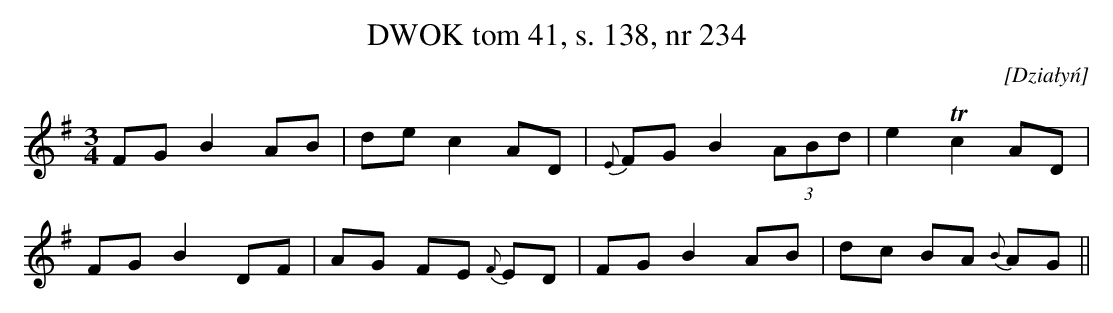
X:1
T:DWOK tom 41, s. 138, nr 234
O:[Działyń]
L:1/16
M:3/4
K:G
F2G2 B4 A2B2|d2e2 c4 A2D2|{E}F2G2 B4  (3A2B2d2 |e4 !trill!c4 A2D2|
F2G2 B4 D2F2|A2G2 F2E2 {F }E2D2|F2G2 B4 A2B2|d2c2 B2A2 {B }A2G2||
